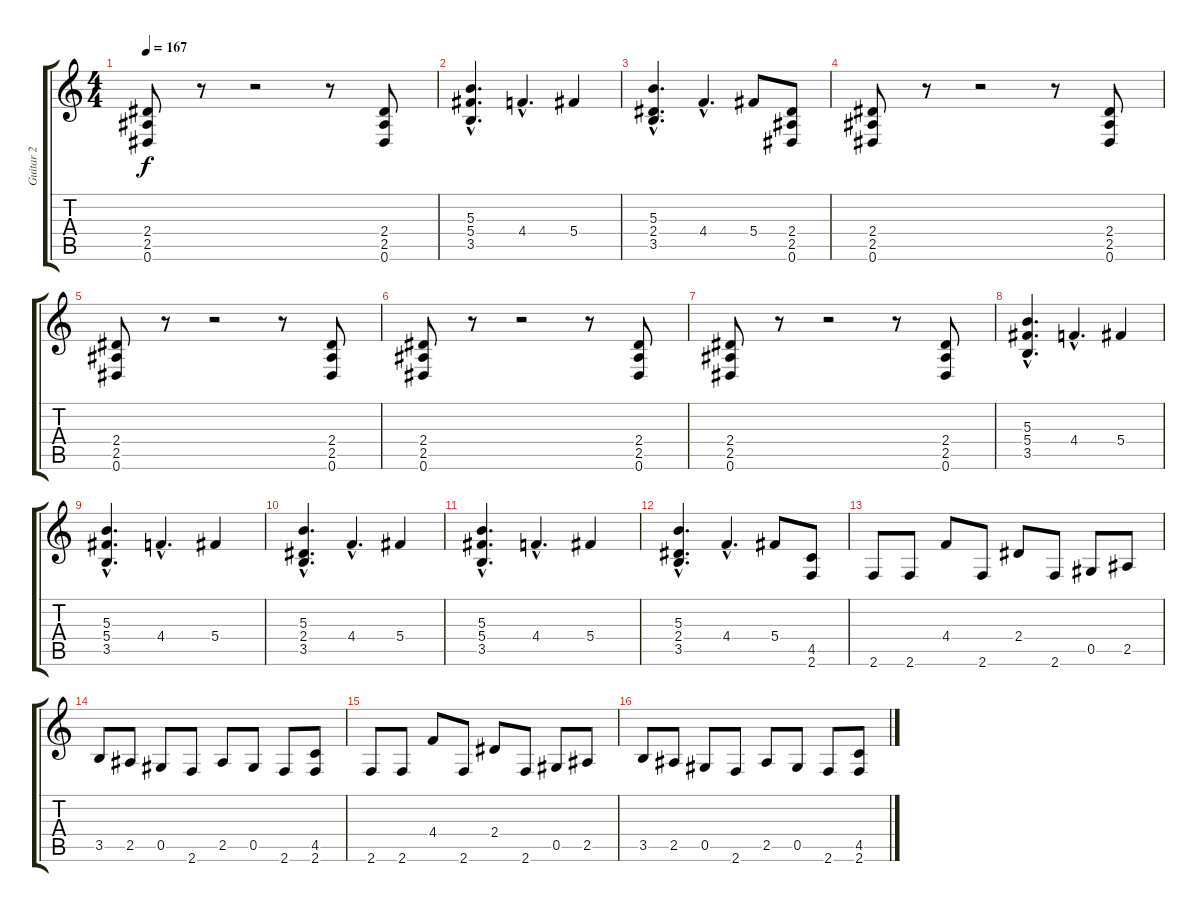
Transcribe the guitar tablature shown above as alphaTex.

\track ("Guitar 2" "Guitar 2") {instrument distortionguitar}
\staff {score tabs}
\tuning (Eb4 Bb3 Gb3 Db3 Ab2 Eb2) {hide}
\ts (4 4)
\tempo 167
\clef g2
\ks c
(2.4 2.5 0.6).8{dy f} r.8 r.2 r.8 (2.4 2.5 0.6).8 |
(5.3{hac} 5.4{hac} 3.5{hac}).4{d} 4.4{hac}.4{d} 5.4.4 |
(5.3{hac} 2.4{hac} 3.5{hac}).4{d} 4.4{hac}.4{d} 5.4.8 (2.4 2.5 0.6).8 |
(2.4 2.5 0.6).8 r.8 r.2 r.8 (2.4 2.5 0.6).8 |
(2.4 2.5 0.6).8 r.8 r.2 r.8 (2.4 2.5 0.6).8 |
(2.4 2.5 0.6).8 r.8 r.2 r.8 (2.4 2.5 0.6).8 |
(2.4 2.5 0.6).8 r.8 r.2 r.8 (2.4 2.5 0.6).8 |
(5.3{hac} 5.4{hac} 3.5{hac}).4{d} 4.4{hac}.4{d} 5.4.4 |
(5.3{hac} 5.4{hac} 3.5{hac}).4{d} 4.4{hac}.4{d} 5.4.4 |
(5.3{hac} 2.4{hac} 3.5{hac}).4{d} 4.4{hac}.4{d} 5.4.4 |
(5.3{hac} 5.4{hac} 3.5{hac}).4{d} 4.4{hac}.4{d} 5.4.4 |
(5.3{hac} 2.4{hac} 3.5{hac}).4{d} 4.4{hac}.4{d} 5.4.8 (4.5 2.6).8 |
2.6.8 2.6.8 4.4.8 2.6.8 2.4.8 2.6.8 0.5.8 2.5.8 |
3.5.8 2.5.8 0.5.8 2.6.8 2.5.8 0.5.8 2.6.8 (4.5 2.6).8 |
2.6.8 2.6.8 4.4.8 2.6.8 2.4.8 2.6.8 0.5.8 2.5.8 |
3.5.8 2.5.8 0.5.8 2.6.8 2.5.8 0.5.8 2.6.8 (4.5 2.6).8
